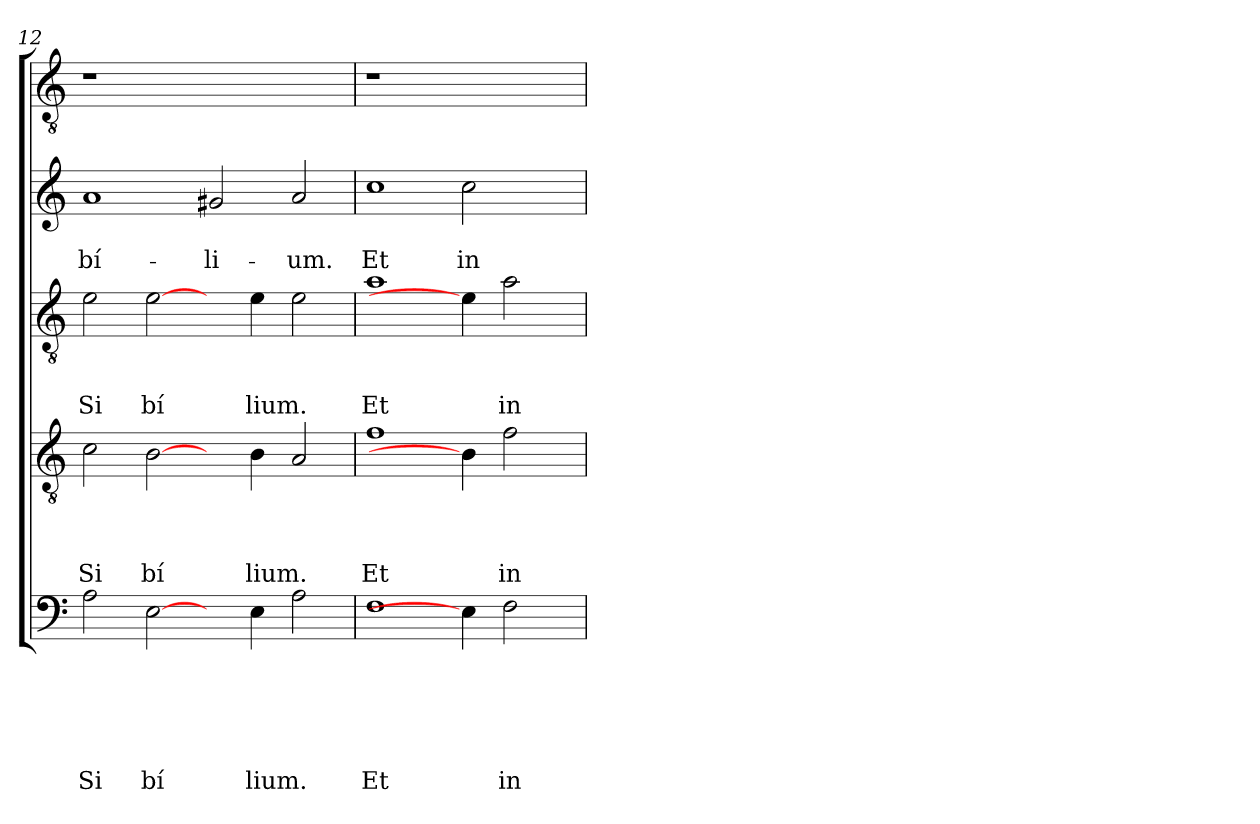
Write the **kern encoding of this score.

**kern	**text	**text	**text	**text	**text	**text	**kern	**text	**text	**text	**text	**kern	**text	**text	**text	**kern	**text	**text	**kern
*part5	*part5	*part5	*part5	*part5	*part5	*part5	*part4	*part4	*part4	*part4	*part4	*part3	*part3	*part3	*part3	*part2	*part2	*part2	*part1
*staff5	*staff5	*staff5	*staff5	*staff5	*staff5	*staff5	*staff4	*staff4	*staff4	*staff4	*staff4	*staff3	*staff3	*staff3	*staff3	*staff2	*staff2	*staff2	*staff1
*clefF4	*	*	*	*	*	*	*clefGv2	*	*	*	*	*clefGv2	*	*	*	*clefG2	*	*	*clefGv2
*k[]	*	*	*	*	*	*	*k[]	*	*	*	*	*k[]	*	*	*	*k[]	*	*	*k[]
*C:	*	*	*	*	*	*	*C:	*	*	*	*	*C:	*	*	*	*C:	*	*	*C:
=12	=12	=12	=12	=12	=12	=12	=12	=12	=12	=12	=12	=12	=12	=12	=12	=12	=12	=12	=12
!	!	!	!	!	!	!LO:LY:b	!	!	!	!	!LO:LY:b	!	!	!	!LO:LY:b	!	!	!LO:LY:b	!
2A\	.	.	.	.	.	Si	2c\	.	.	.	Si	2e\	.	.	Si	1a	.	-bí-	1r
!	!	!	!	!	!	!LO:LY:b	!	!	!	!	!LO:LY:b	!	!	!	!LO:LY:b	!	!	!	!
[2E\	.	.	.	.	.	bí	[2B\	.	.	.	bí	[2e\	.	.	bí	.	.	.	.
!	!	!	!	!	!	!	!	!	!	!	!	!	!	!	!	!	!	!LO:LY:b	!
4ryy	.	.	.	.	.	.	4ryy	.	.	.	.	4ryy	.	.	.	2g#/	.	-li-	1ryy
!	!	!	!	!	!	!LO:LY:b	!	!	!	!	!LO:LY:b	!	!	!	!LO:LY:b	!	!	!	!
4E\	.	.	.	.	.	lium.	4B\	.	.	.	lium.	4e\	.	.	lium.	.	.	.	.
!	!	!	!	!	!	!	!	!	!	!	!	!	!	!	!	!	!	!LO:LY:b	!
2A\	.	.	.	.	.	.	2A/	.	.	.	.	2e\	.	.	.	2a/	.	-um.	.
=13	=13	=13	=13	=13	=13	=13	=13	=13	=13	=13	=13	=13	=13	=13	=13	=13	=13	=13	=13
!	!	!	!	!	!	!LO:LY:b	!	!	!	!	!LO:LY:b	!	!	!	!LO:LY:b	!	!	!LO:LY:b	!
1F	.	.	.	.	.	Et	1f	.	.	.	Et	1a	.	.	Et	1cc	.	Et	1r
!	!	!	!	!	!	!	!	!	!	!	!	!	!	!	!	!	!	!LO:LY:b	!
4E\]	.	.	.	.	.	.	4B\]	.	.	.	.	4e\]	.	.	.	2cc\	.	in	2.ryy
!	!	!	!	!	!	!LO:LY:b	!	!	!	!	!LO:LY:b	!	!	!	!LO:LY:b	!	!	!	!
2F\	.	.	.	.	.	in	2f\	.	.	.	in	2a\	.	.	in	.	.	.	.
.	.	.	.	.	.	.	.	.	.	.	.	.	.	.	.	4ryy	.	.	.
=	=	=	=	=	=	=	=	=	=	=	=	=	=	=	=	=	=	=	=
*-	*-	*-	*-	*-	*-	*-	*-	*-	*-	*-	*-	*-	*-	*-	*-	*-	*-	*-	*-
